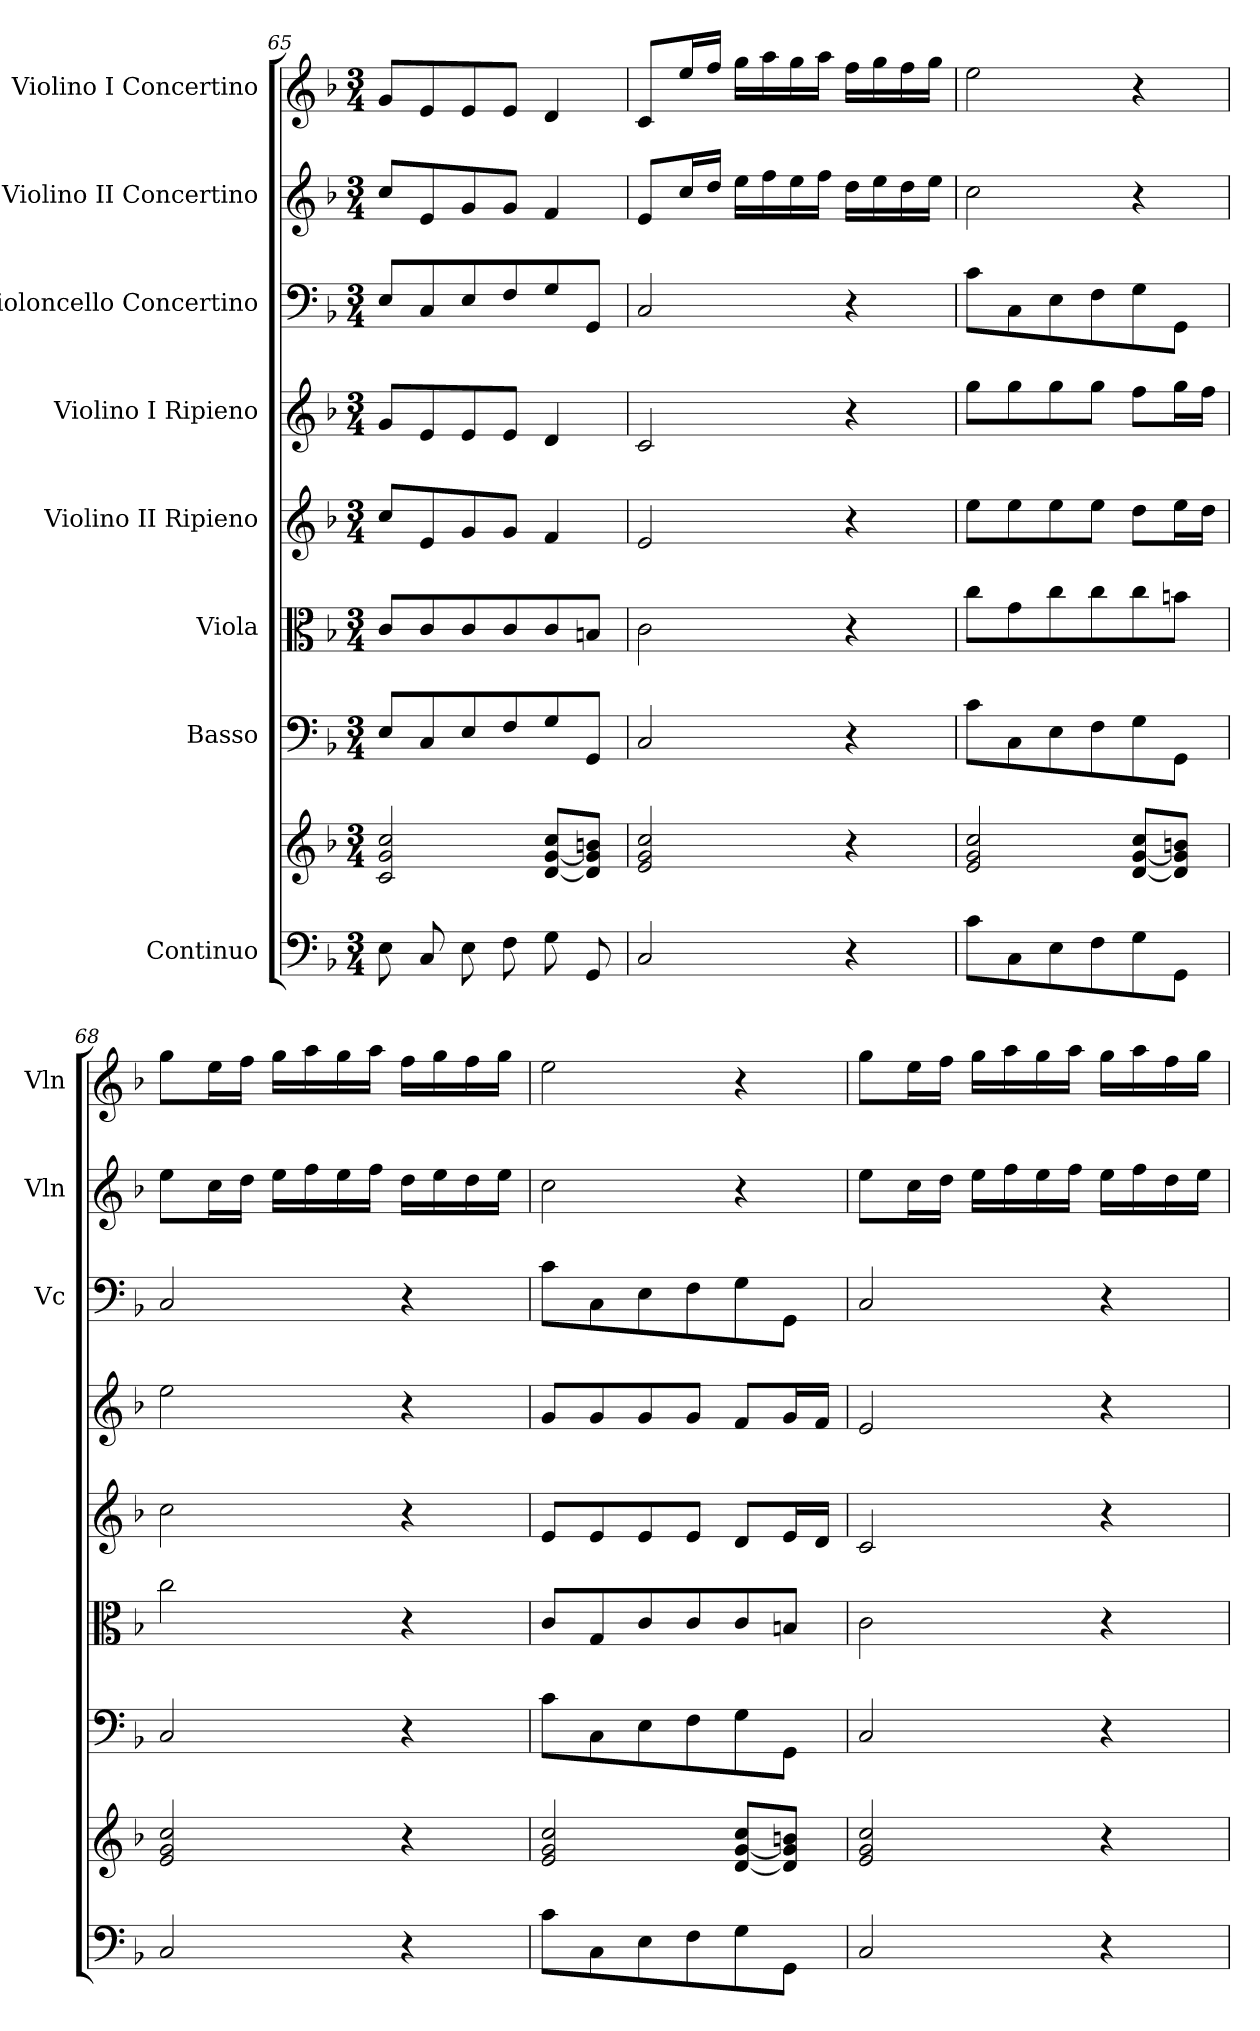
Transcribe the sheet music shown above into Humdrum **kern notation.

**kern	**kern	**kern	**kern	**kern	**kern	**kern	**kern	**kern
*part8	*part8	*part7	*part6	*part5	*part4	*part3	*part2	*part1
*staff9	*staff8	*staff7	*staff6	*staff5	*staff4	*staff3	*staff2	*staff1
*I"Continuo	*	*I"Basso	*I"Viola	*I"Violino II Ripieno	*I"Violino I Ripieno	*I"Violoncello Concertino	*I"Violino II Concertino	*I"Violino I Concertino
*	*	*	*	*	*	*I'Vc	*I'Vln	*I'Vln
*clefF4	*clefG2	*clefF4	*clefC3	*clefG2	*clefG2	*clefF4	*clefG2	*clefG2
*k[b-]	*k[b-]	*k[b-]	*k[b-]	*k[b-]	*k[b-]	*k[b-]	*k[b-]	*k[b-]
*M3/4	*M3/4	*M3/4	*M3/4	*M3/4	*M3/4	*M3/4	*M3/4	*M3/4
=65	=65	=65	=65	=65	=65	=65	=65	=65
8E\	2c/ 2g/ 2cc/	8E/L	8c/L	8cc/L	8g/L	8E/L	8cc/L	8g/L
8C/	.	8C/	8c/	8e/	8e/	8C/	8e/	8e/
8E\	.	8E/	8c/	8g/	8e/	8E/	8g/	8e/
8F\	.	8F/	8c/	8g/J	8e/J	8F/	8g/J	8e/J
8G\	[8d/ [8g/ 8cc/L	8G/	8c/	4f/	4d/	8G/	4f/	4d/
8GG/	8d]/ 8g]/ 8bn/J	8GG/J	8Bn/J	.	.	8GG/J	.	.
=66	=66	=66	=66	=66	=66	=66	=66	=66
2C/	2e/ 2g/ 2cc/	2C/	2c\	2e/	2c/	2C/	8e/L	8c/L
.	.	.	.	.	.	.	16cc/L	16ee/L
.	.	.	.	.	.	.	16dd/JJ	16ff/JJ
.	.	.	.	.	.	.	16ee\LL	16gg\LL
.	.	.	.	.	.	.	16ff\	16aa\
.	.	.	.	.	.	.	16ee\	16gg\
.	.	.	.	.	.	.	16ff\JJ	16aa\JJ
4r	4r	4r	4r	4r	4r	4r	16dd\LL	16ff\LL
.	.	.	.	.	.	.	16ee\	16gg\
.	.	.	.	.	.	.	16dd\	16ff\
.	.	.	.	.	.	.	16ee\JJ	16gg\JJ
=67	=67	=67	=67	=67	=67	=67	=67	=67
8c\L	2e/ 2g/ 2cc/	8c\L	8cc\L	8ee\L	8gg\L	8c\L	2cc\	2ee\
8C/	.	8C\	8g\	8ee\	8gg\	8C\	.	.
8E\	.	8E\	8cc\	8ee\	8gg\	8E\	.	.
8F\	.	8F\	8cc\	8ee\J	8gg\J	8F\	.	.
8G\	[8d/ [8g/ 8cc/L	8G\	8cc\	8dd\L	8ff\L	8G\	4r	4r
8GG/J	8d]/ 8g]/ 8bn/J	8GG\J	8bn\J	16ee\L	16gg\L	8GG\J	.	.
.	.	.	.	16dd\JJ	16ff\JJ	.	.	.
=68	=68	=68	=68	=68	=68	=68	=68	=68
2C/	2e/ 2g/ 2cc/	2C/	2cc\	2cc\	2ee\	2C/	8ee\L	8gg\L
.	.	.	.	.	.	.	16cc\L	16ee\L
.	.	.	.	.	.	.	16dd\JJ	16ff\JJ
.	.	.	.	.	.	.	16ee\LL	16gg\LL
.	.	.	.	.	.	.	16ff\	16aa\
.	.	.	.	.	.	.	16ee\	16gg\
.	.	.	.	.	.	.	16ff\JJ	16aa\JJ
4r	4r	4r	4r	4r	4r	4r	16dd\LL	16ff\LL
.	.	.	.	.	.	.	16ee\	16gg\
.	.	.	.	.	.	.	16dd\	16ff\
.	.	.	.	.	.	.	16ee\JJ	16gg\JJ
=69	=69	=69	=69	=69	=69	=69	=69	=69
8c\L	2e/ 2g/ 2cc/	8c\L	8c/L	8e/L	8g/L	8c\L	2cc\	2ee\
8C/	.	8C\	8G/	8e/	8g/	8C\	.	.
8E\	.	8E\	8c/	8e/	8g/	8E\	.	.
8F\	.	8F\	8c/	8e/J	8g/J	8F\	.	.
8G\	[8d/ [8g/ 8cc/L	8G\	8c/	8d/L	8f/L	8G\	4r	4r
8GG/J	8d]/ 8g]/ 8bn/J	8GG\J	8Bn/J	16e/L	16g/L	8GG\J	.	.
.	.	.	.	16d/JJ	16f/JJ	.	.	.
!!LO:PB:g=z
=70	=70	=70	=70	=70	=70	=70	=70	=70
2C/	2e/ 2g/ 2cc/	2C/	2c\	2c/	2e/	2C/	8ee\L	8gg\L
.	.	.	.	.	.	.	16cc\L	16ee\L
.	.	.	.	.	.	.	16dd\JJ	16ff\JJ
.	.	.	.	.	.	.	16ee\LL	16gg\LL
.	.	.	.	.	.	.	16ff\	16aa\
.	.	.	.	.	.	.	16ee\	16gg\
.	.	.	.	.	.	.	16ff\JJ	16aa\JJ
4r	4r	4r	4r	4r	4r	4r	16ee\LL	16gg\LL
.	.	.	.	.	.	.	16ff\	16aa\
.	.	.	.	.	.	.	16dd\	16ff\
.	.	.	.	.	.	.	16ee\JJ	16gg\JJ
=	=	=	=	=	=	=	=	=
*-	*-	*-	*-	*-	*-	*-	*-	*-
